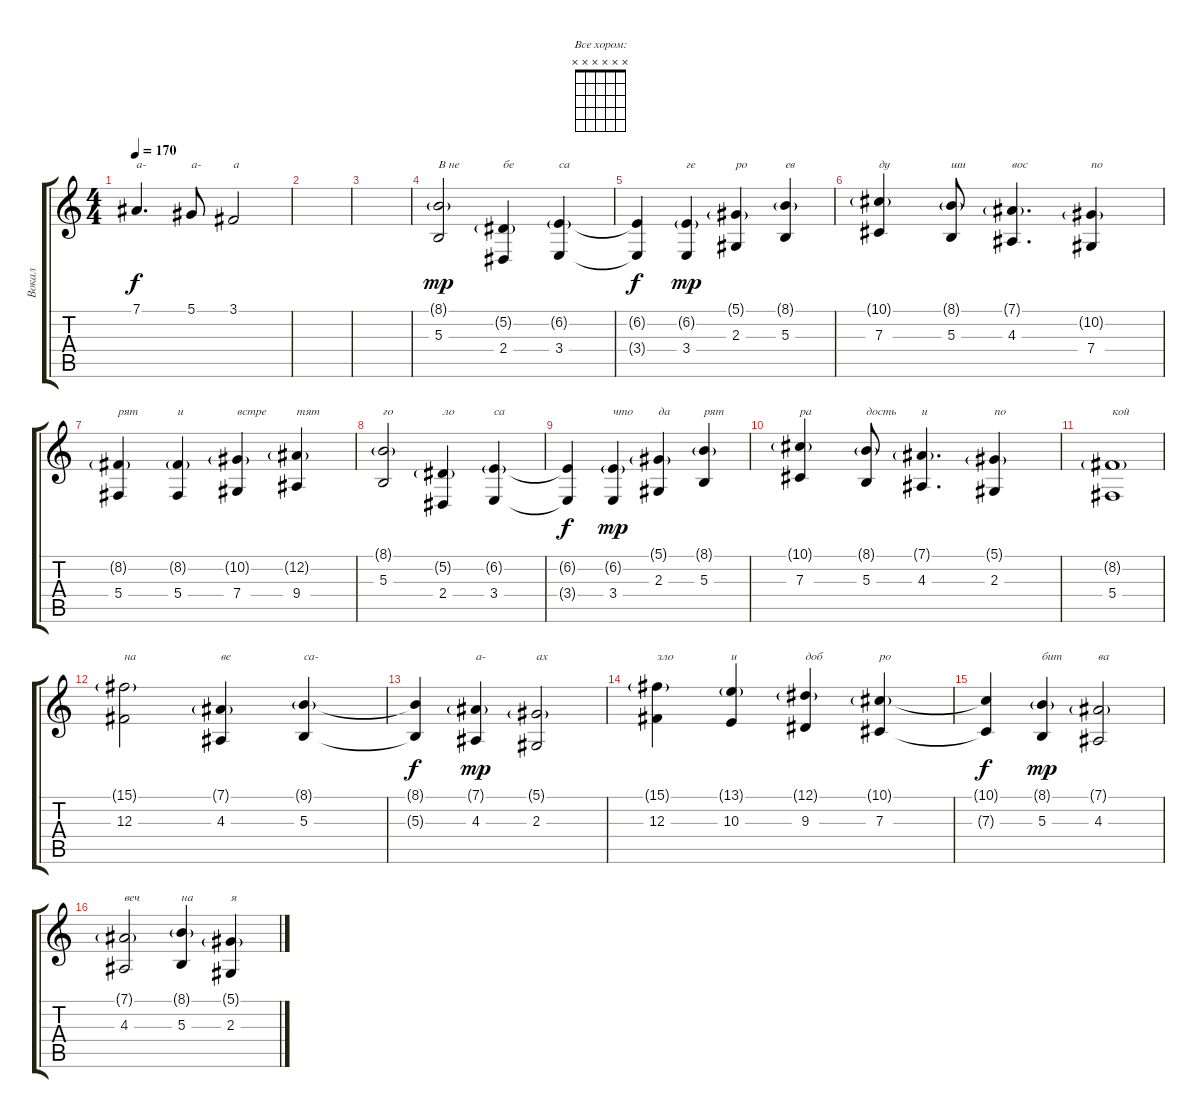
\track ("Вокал" "Вокал") {instrument altosax}
\staff {score tabs}
\tuning (Eb4 Bb3 Gb3 Db3 Ab2 Eb2) {hide}
\chord ("Все хором:" x x x x x x)
\ts (4 4)
\tempo 170
\clef g2
\ks c
7.1.4{d txt "а-" dy f} 5.1.8{txt "а-"} 3.1.2{txt "а"} |
|
|
(8.1{g} 5.3).2{txt "В не" dy mp instrument choiraahs} (5.2{g} 2.4).4{txt "бе"} (6.2{g} 3.4).4{txt "са"} |
(6.2{t} 3.4{t}).4{dy f} (6.2{g} 3.4).4{txt "ге" dy mp} (5.1{g} 2.3).4{txt "ро"} (8.1{g} 5.3).4{txt "ев"} |
(10.1{g} 7.3).4{txt "ду"} (8.1{g} 5.3).8{txt "ши"} (7.1{g} 4.3).4{d txt "вос"} (10.2{g} 7.4).4{txt "по"} |
(8.2{g} 5.4).4{txt "рят"} (8.2{g} 5.4).4{txt "и"} (10.2{g} 7.4).4{txt "встре"} (12.2{g} 9.4).4{txt "тят"} |
(8.1{g} 5.3).2{txt "го"} (5.2{g} 2.4).4{txt "ло"} (6.2{g} 3.4).4{txt "са"} |
(6.2{t} 3.4{t}).4{dy f} (6.2{g} 3.4).4{txt "что" dy mp} (5.1{g} 2.3).4{txt "да"} (8.1{g} 5.3).4{txt "рят"} |
(10.1{g} 7.3).4{txt "ра"} (8.1{g} 5.3).8{txt "дость"} (7.1{g} 4.3).4{d txt "и"} (5.1{g} 2.3).4{txt "по"} |
(8.2{g} 5.4).1{txt "кой"} |
(15.1{g} 12.3).2{txt "на"} (7.1{g} 4.3).4{txt "ве"} (8.1{g} 5.3).4{txt "са-"} |
(8.1{t} 5.3{t}).4{dy f} (7.1{g} 4.3).4{txt "а-" dy mp} (5.1{g} 2.3).2{txt "ах"} |
(15.1{g} 12.3).4{txt "зло"} (13.1{g} 10.3).4{txt "и"} (12.1{g} 9.3).4{txt "доб"} (10.1{g} 7.3).4{txt "ро"} |
(10.1{t} 7.3{t}).4{dy f} (8.1{g} 5.3).4{txt "бит" dy mp} (7.1{g} 4.3).2{txt "ва"} |
(7.1{g} 4.3).2{txt "веч"} (8.1{g} 5.3).4{txt "на"} (5.1{g} 2.3).4{txt "я"}
